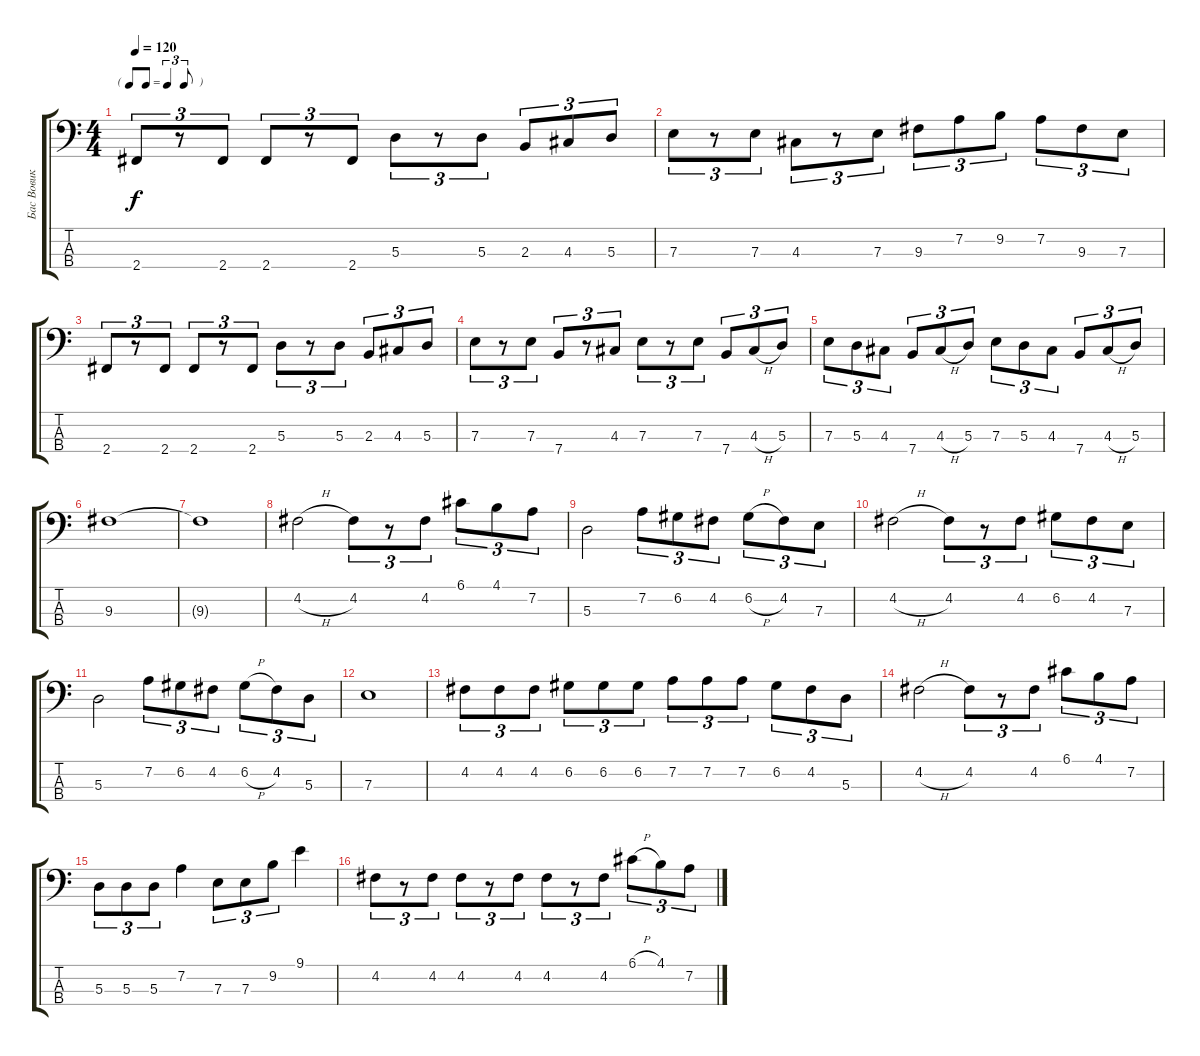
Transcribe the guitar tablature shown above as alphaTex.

\track ("Бас Вовик" "Бас Вовик") {instrument electricbassfinger}
\staff {score tabs}
\tuning (G2 D2 A1 E1) {hide}
\ts (4 4)
\tf triplet8th
\tempo 120
\clef f4
\ks c
2.4.8{tu (3 2) dy f} r.8{tu (3 2)} 2.4.8{tu (3 2)} 2.4.8{tu (3 2)} r.8{tu (3 2)} 2.4.8{tu (3 2)} 5.3.8{tu (3 2)} r.8{tu (3 2)} 5.3.8{tu (3 2)} 2.3.8{tu (3 2)} 4.3.8{tu (3 2)} 5.3.8{tu (3 2)} |
7.3.8{tu (3 2)} r.8{tu (3 2)} 7.3.8{tu (3 2)} 4.3.8{tu (3 2)} r.8{tu (3 2)} 7.3.8{tu (3 2)} 9.3.8{tu (3 2)} 7.2.8{tu (3 2)} 9.2.8{tu (3 2)} 7.2.8{tu (3 2)} 9.3.8{tu (3 2)} 7.3.8{tu (3 2)} |
2.4.8{tu (3 2)} r.8{tu (3 2)} 2.4.8{tu (3 2)} 2.4.8{tu (3 2)} r.8{tu (3 2)} 2.4.8{tu (3 2)} 5.3.8{tu (3 2)} r.8{tu (3 2)} 5.3.8{tu (3 2)} 2.3.8{tu (3 2)} 4.3.8{tu (3 2)} 5.3.8{tu (3 2)} |
7.3.8{tu (3 2)} r.8{tu (3 2)} 7.3.8{tu (3 2)} 7.4.8{tu (3 2)} r.8{tu (3 2)} 4.3.8{tu (3 2)} 7.3.8{tu (3 2)} r.8{tu (3 2)} 7.3.8{tu (3 2)} 7.4.8{tu (3 2)} 4.3{h}.8{tu (3 2)} 5.3.8{tu (3 2)} |
7.3.8{tu (3 2)} 5.3.8{tu (3 2)} 4.3.8{tu (3 2)} 7.4.8{tu (3 2)} 4.3{h}.8{tu (3 2)} 5.3.8{tu (3 2)} 7.3.8{tu (3 2)} 5.3.8{tu (3 2)} 4.3.8{tu (3 2)} 7.4.8{tu (3 2)} 4.3{h}.8{tu (3 2)} 5.3.8{tu (3 2)} |
9.3.1 |
9.3{t}.1 |
4.2{h}.2 4.2.8{tu (3 2)} r.8{tu (3 2)} 4.2.8{tu (3 2)} 6.1.8{tu (3 2)} 4.1.8{tu (3 2)} 7.2.8{tu (3 2)} |
5.3.2 7.2.8{tu (3 2)} 6.2.8{tu (3 2)} 4.2.8{tu (3 2)} 6.2{h}.8{tu (3 2)} 4.2.8{tu (3 2)} 7.3.8{tu (3 2)} |
4.2{h}.2 4.2.8{tu (3 2)} r.8{tu (3 2)} 4.2.8{tu (3 2)} 6.2.8{tu (3 2)} 4.2.8{tu (3 2)} 7.3.8{tu (3 2)} |
5.3.2 7.2.8{tu (3 2)} 6.2.8{tu (3 2)} 4.2.8{tu (3 2)} 6.2{h}.8{tu (3 2)} 4.2.8{tu (3 2)} 5.3.8{tu (3 2)} |
7.3.1 |
4.2.8{tu (3 2)} 4.2.8{tu (3 2)} 4.2.8{tu (3 2)} 6.2.8{tu (3 2)} 6.2.8{tu (3 2)} 6.2.8{tu (3 2)} 7.2.8{tu (3 2)} 7.2.8{tu (3 2)} 7.2.8{tu (3 2)} 6.2.8{tu (3 2)} 4.2.8{tu (3 2)} 5.3.8{tu (3 2)} |
4.2{h}.2 4.2.8{tu (3 2)} r.8{tu (3 2)} 4.2.8{tu (3 2)} 6.1.8{tu (3 2)} 4.1.8{tu (3 2)} 7.2.8{tu (3 2)} |
5.3.8{tu (3 2)} 5.3.8{tu (3 2)} 5.3.8{tu (3 2)} 7.2.4 7.3.8{tu (3 2)} 7.3.8{tu (3 2)} 9.2.8{tu (3 2)} 9.1.4 |
4.2.8{tu (3 2)} r.8{tu (3 2)} 4.2.8{tu (3 2)} 4.2.8{tu (3 2)} r.8{tu (3 2)} 4.2.8{tu (3 2)} 4.2.8{tu (3 2)} r.8{tu (3 2)} 4.2.8{tu (3 2)} 6.1{h}.8{tu (3 2)} 4.1.8{tu (3 2)} 7.2.8{tu (3 2)}
